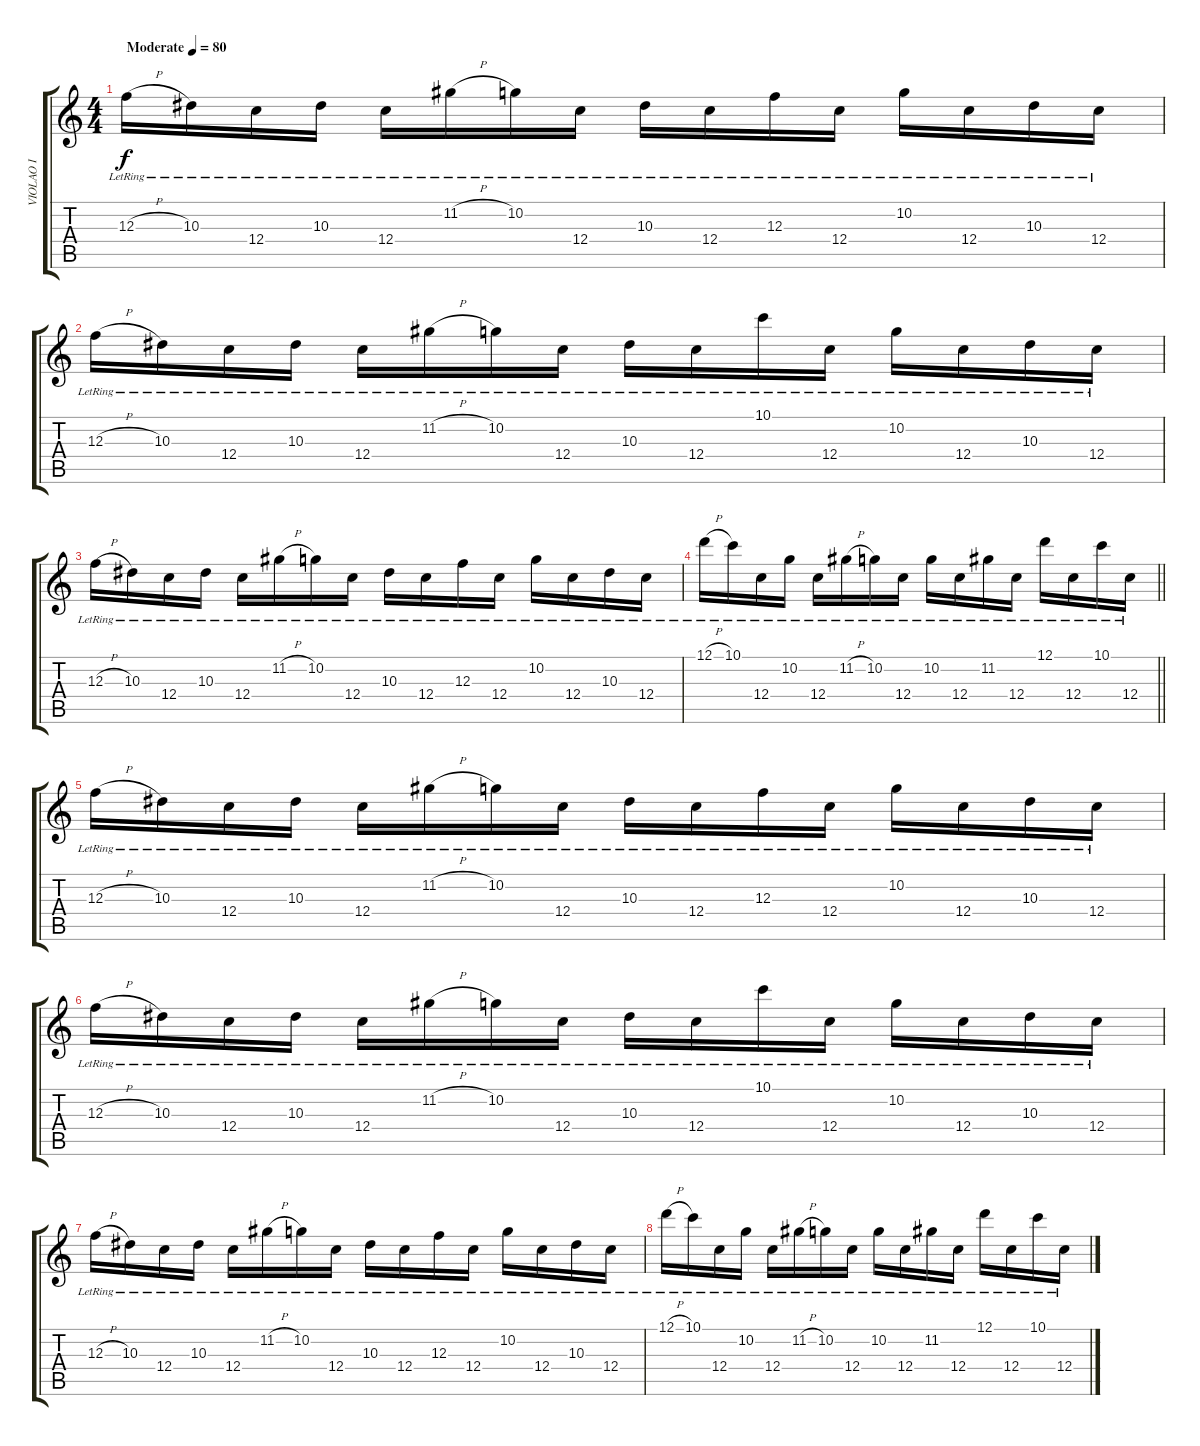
\track ("VIOLAO I" "VIOLAO I") {instrument acousticguitarsteel}
\staff {score tabs}
\tuning (D4 A3 F3 C3 G2 C2) {hide}
\ts (4 4)
\section ("" "")
\tempo (80 "Moderate")
\clef g2
\ks c
12.3{h lr}.16{dy f instrument acousticguitarsteel} 10.3{lr}.16 12.4{lr}.16 10.3{lr}.16 12.4{lr}.16 11.2{h lr}.16 10.2{lr}.16 12.4{lr}.16 10.3{lr}.16 12.4{lr}.16 12.3{lr}.16 12.4{lr}.16 10.2{lr}.16 12.4{lr}.16 10.3{lr}.16 12.4{lr}.16 |
12.3{h lr}.16 10.3{lr}.16 12.4{lr}.16 10.3{lr}.16 12.4{lr}.16 11.2{h lr}.16 10.2{lr}.16 12.4{lr}.16 10.3{lr}.16 12.4{lr}.16 10.1{lr}.16 12.4{lr}.16 10.2{lr}.16 12.4{lr}.16 10.3{lr}.16 12.4{lr}.16 |
12.3{h lr}.16 10.3{lr}.16 12.4{lr}.16 10.3{lr}.16 12.4{lr}.16 11.2{h lr}.16 10.2{lr}.16 12.4{lr}.16 10.3{lr}.16 12.4{lr}.16 12.3{lr}.16 12.4{lr}.16 10.2{lr}.16 12.4{lr}.16 10.3{lr}.16 12.4{lr}.16 |
\barLineRight lightlight
12.1{h lr}.16 10.1{lr}.16 12.4{lr}.16 10.2{lr}.16 12.4{lr}.16 11.2{h lr}.16 10.2{lr}.16 12.4{lr}.16 10.2{lr}.16 12.4{lr}.16 11.2{lr}.16 12.4{lr}.16 12.1{lr}.16 12.4{lr}.16 10.1{lr}.16 12.4{lr}.16 |
\section ("" "")
12.3{h lr}.16 10.3{lr}.16 12.4{lr}.16 10.3{lr}.16 12.4{lr}.16 11.2{h lr}.16 10.2{lr}.16 12.4{lr}.16 10.3{lr}.16 12.4{lr}.16 12.3{lr}.16 12.4{lr}.16 10.2{lr}.16 12.4{lr}.16 10.3{lr}.16 12.4{lr}.16 |
12.3{h lr}.16 10.3{lr}.16 12.4{lr}.16 10.3{lr}.16 12.4{lr}.16 11.2{h lr}.16 10.2{lr}.16 12.4{lr}.16 10.3{lr}.16 12.4{lr}.16 10.1{lr}.16 12.4{lr}.16 10.2{lr}.16 12.4{lr}.16 10.3{lr}.16 12.4{lr}.16 |
12.3{h lr}.16 10.3{lr}.16 12.4{lr}.16 10.3{lr}.16 12.4{lr}.16 11.2{h lr}.16 10.2{lr}.16 12.4{lr}.16 10.3{lr}.16 12.4{lr}.16 12.3{lr}.16 12.4{lr}.16 10.2{lr}.16 12.4{lr}.16 10.3{lr}.16 12.4{lr}.16 |
12.1{h lr}.16 10.1{lr}.16 12.4{lr}.16 10.2{lr}.16 12.4{lr}.16 11.2{h lr}.16 10.2{lr}.16 12.4{lr}.16 10.2{lr}.16 12.4{lr}.16 11.2{lr}.16 12.4{lr}.16 12.1{lr}.16 12.4{lr}.16 10.1{lr}.16 12.4{lr}.16
